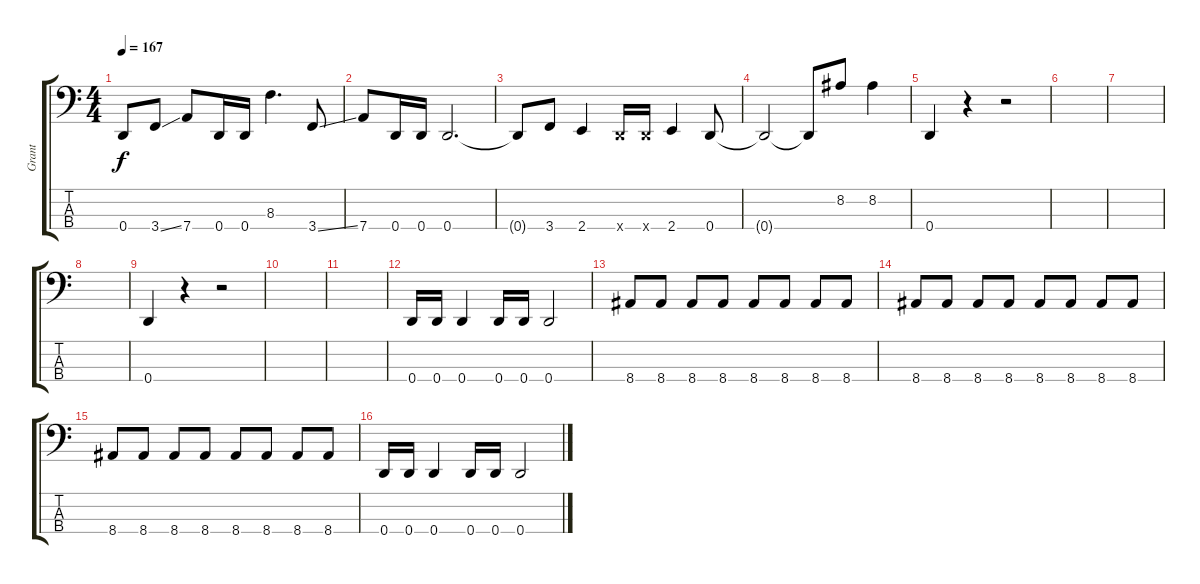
\track ("Grant" "Grant") {instrument electricbassfinger}
\staff {score tabs}
\tuning (G2 D2 A1 D1) {hide}
\ts (4 4)
\tempo 167
\clef f4
\ks c
0.4.8{dy f} 3.4{ss}.8 7.4.8 0.4.16 0.4.16 8.3.4{d} 3.4{ss}.8 |
7.4.8 0.4.16 0.4.16 0.4.2{d} |
0.4{t}.8 3.4.8 2.4.4 0.4{x}.16 0.4{x}.16 2.4.4 0.4.8 |
0.4{t}.2 0.4{t}.8 8.2.8 8.2.4 |
0.4.4 r.4 r.2 |
|
|
|
0.4.4 r.4 r.2 |
|
|
0.4.16 0.4.16 0.4.4 0.4.16 0.4.16 0.4.2 |
8.4.8 8.4.8 8.4.8 8.4.8 8.4.8 8.4.8 8.4.8 8.4.8 |
8.4.8 8.4.8 8.4.8 8.4.8 8.4.8 8.4.8 8.4.8 8.4.8 |
8.4.8 8.4.8 8.4.8 8.4.8 8.4.8 8.4.8 8.4.8 8.4.8 |
0.4.16 0.4.16 0.4.4 0.4.16 0.4.16 0.4.2
